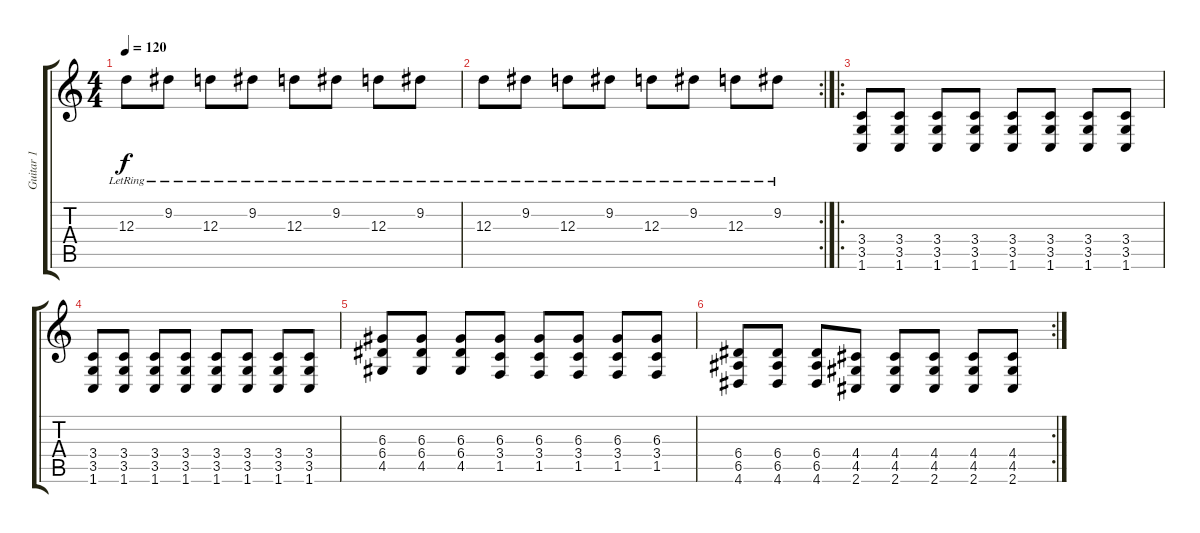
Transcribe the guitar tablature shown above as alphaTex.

\track ("Guitar 1" "Guitar 1") {instrument distortionguitar}
\staff {score tabs}
\tuning (B3 Gb3 D3 A2 E2 B1) {hide}
\ts (4 4)
\tempo 120
\clef g2
\ks c
12.3{lr}.8{dy f} 9.2{lr}.8 12.3{lr}.8 9.2{lr}.8 12.3{lr}.8 9.2{lr}.8 12.3{lr}.8 9.2{lr}.8 |
\rc 2
12.3{lr}.8 9.2{lr}.8 12.3{lr}.8 9.2{lr}.8 12.3{lr}.8 9.2{lr}.8 12.3{lr}.8 9.2{lr}.8 |
\ro
(3.4 3.5 1.6).8 (3.4 3.5 1.6).8 (3.4 3.5 1.6).8 (3.4 3.5 1.6).8 (3.4 3.5 1.6).8 (3.4 3.5 1.6).8 (3.4 3.5 1.6).8 (3.4 3.5 1.6).8 |
(3.4 3.5 1.6).8 (3.4 3.5 1.6).8 (3.4 3.5 1.6).8 (3.4 3.5 1.6).8 (3.4 3.5 1.6).8 (3.4 3.5 1.6).8 (3.4 3.5 1.6).8 (3.4 3.5 1.6).8 |
(6.3 6.4 4.5).8 (6.3 6.4 4.5).8 (6.3 6.4 4.5).8 (6.3 3.4 1.5).8 (6.3 3.4 1.5).8 (6.3 3.4 1.5).8 (6.3 3.4 1.5).8 (6.3 3.4 1.5).8 |
\rc 2
(6.4 6.5 4.6).8 (6.4 6.5 4.6).8 (6.4 6.5 4.6).8 (4.4 4.5 2.6).8 (4.4 4.5 2.6).8 (4.4 4.5 2.6).8 (4.4 4.5 2.6).8 (4.4 4.5 2.6).8
